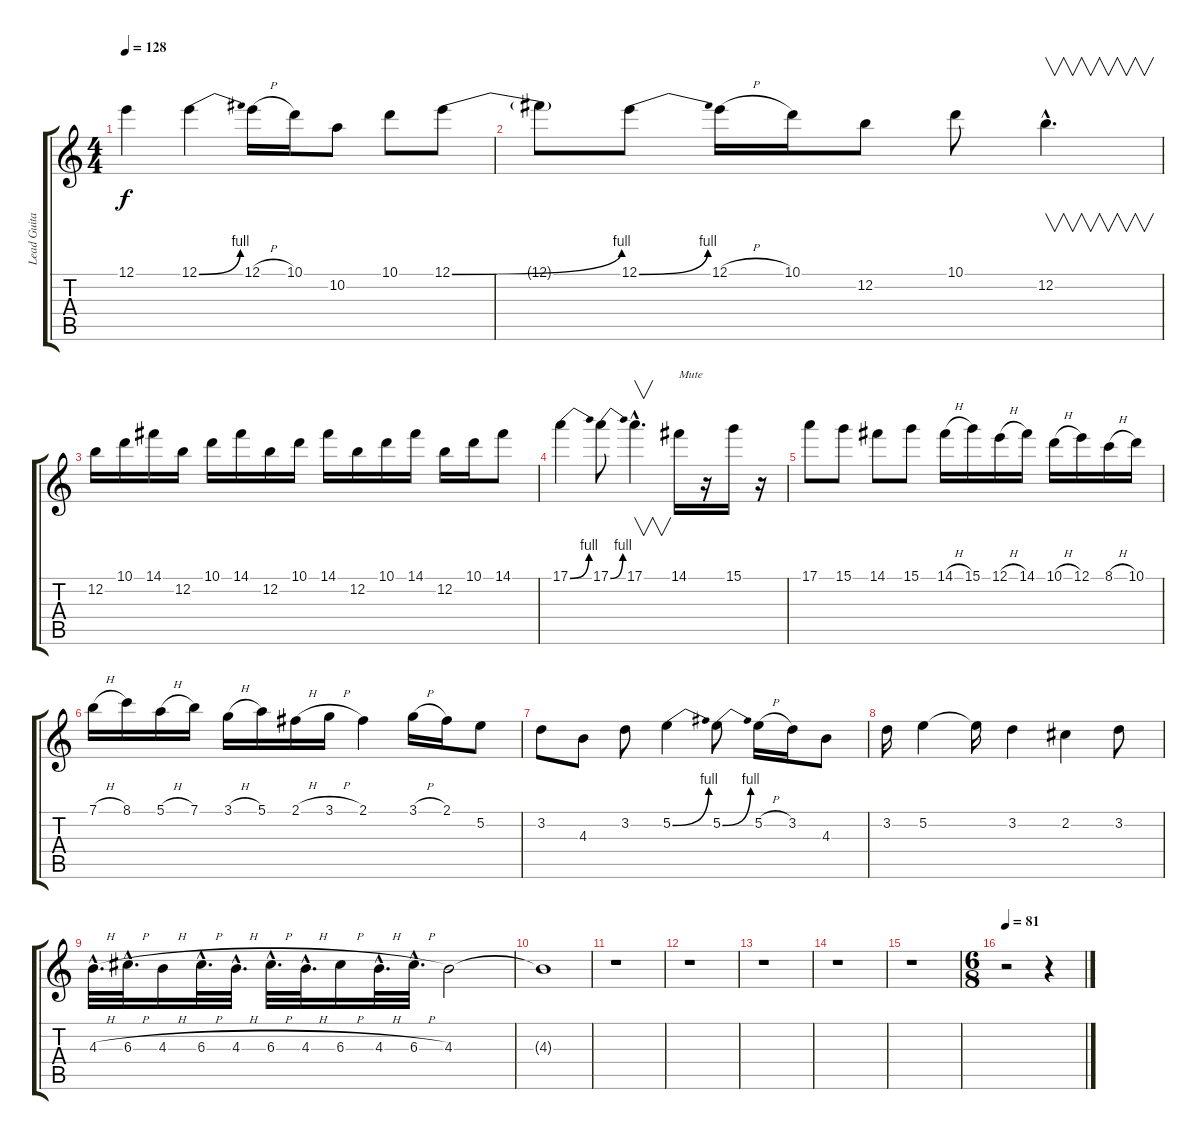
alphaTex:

\track ("Lead Guitar 4 " "Lead Guita") {instrument distortionguitar}
\staff {score tabs}
\tuning (E4 B3 G3 D3 A2 E2) {hide}
\ts (4 4)
\tempo 128
\clef g2
\ks c
12.1{t}.4{dy f} 12.1{be (bend 0 0 60 4)}.4 12.1{h}.16 10.1.16 10.2.8 10.1.8 12.1{be (bend 0 0 60 4)}.8 |
12.1{t}.8 12.1{be (bend 0 0 60 4)}.8 12.1{h}.16 10.1.16 12.2.8 10.1.8 12.2{hac}.4{v d} |
12.2.16 10.1.16 14.1.16 12.2.16 10.1.16 14.1.16 12.2.16 10.1.16 14.1.16 12.2.16 10.1.16 14.1.16 12.2.16 10.1.16 14.1.8 |
17.1{be (bend 0 0 60 4)}.4 17.1{be (bend 0 0 60 4)}.8 17.1{hac}.4{v d} 14.1.16{txt "Mute"} r.16 15.1.16 r.16 |
17.1.8 15.1.8 14.1.8 15.1.8 14.1{h}.16 15.1.16 12.1{h}.16 14.1.16 10.1{h}.16 12.1.16 8.1{h}.16 10.1.16 |
7.1{h}.16 8.1.16 5.1{h}.16 7.1.16 3.1{h}.16 5.1.16 2.1{h}.16 3.1{h}.16 2.1.4 3.1{h}.16 2.1.16 5.2.8 |
3.2.8 4.3.8 3.2.8 5.2{be (bend 0 0 60 4)}.4 5.2{be (bend 0 0 60 4)}.8 5.2{h}.16 3.2.16 4.3.8 |
3.2.16 5.2.4 5.2{t}.16 3.2.4 2.2.4 3.2.8 |
4.3{h hac}.32{d} 6.3{h hac}.32{d} 4.3{h}.16 6.3{h hac}.32{d} 4.3{h hac}.32{d} 6.3{h hac}.32{d} 4.3{h hac}.32{d} 6.3{h}.16 4.3{h hac}.32{d} 6.3{h hac}.32{d} 4.3.2 |
4.3{t}.1 |
r.1 |
r.1 |
r.1 |
r.1 |
r.1 |
\ts (6 8)
\tempo 81
r.2 r.4
